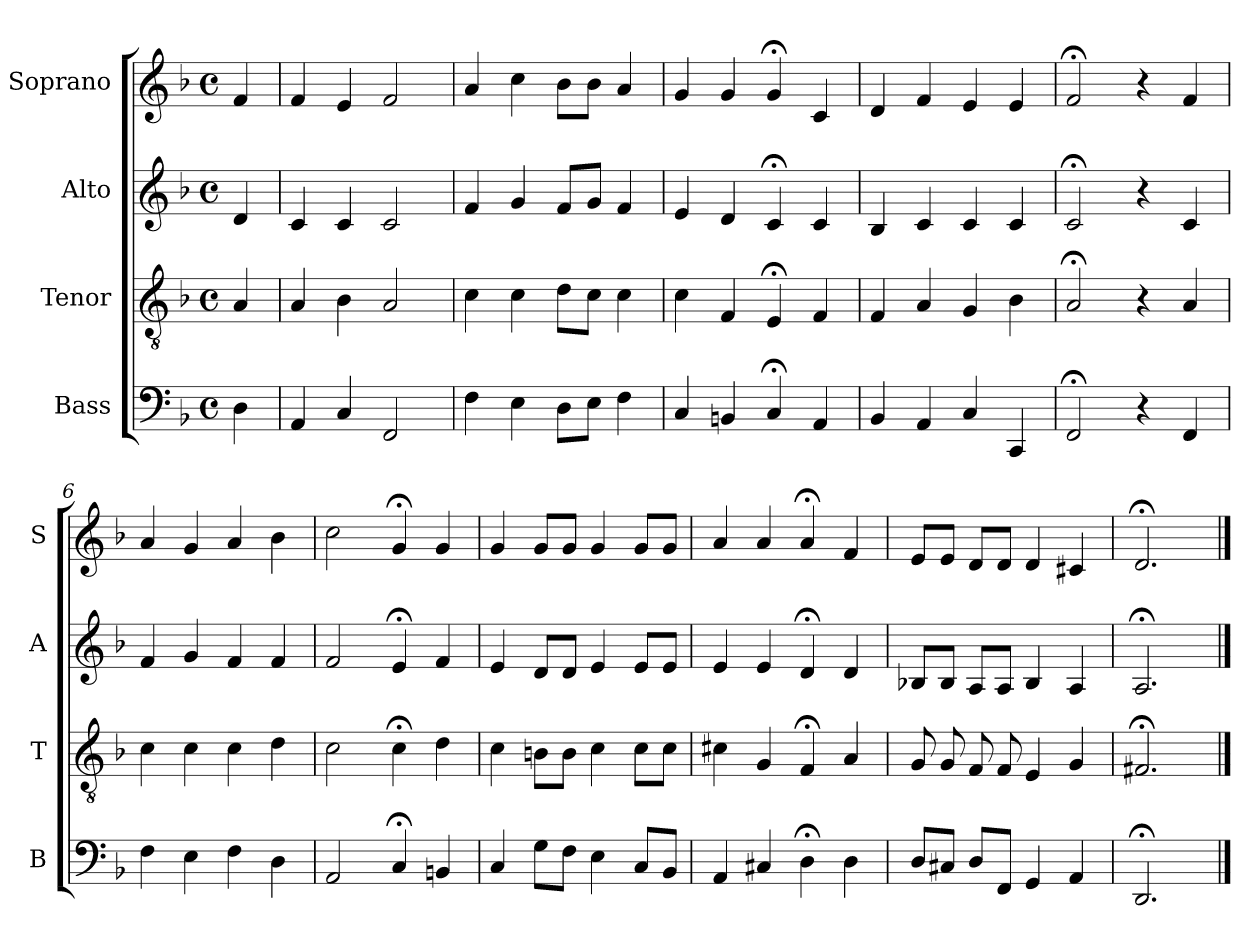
**kern	**kern	**kern	**kern
*part4	*part3	*part2	*part1
*staff4	*staff3	*staff2	*staff1
*I"Bass	*I"Tenor	*I"Alto	*I"Soprano
*I'B	*I'T	*I'A	*I'S
*clefF4	*clefGv2	*clefG2	*clefG2
*k[b-]	*k[b-]	*k[b-]	*k[b-]
*d:	*d:	*d:	*d:
*M4/4	*M4/4	*M4/4	*M4/4
*met(c)	*met(c)	*met(c)	*met(c)
*MM100	*MM100	*MM100	*MM100
=	=	=	=
4D	4A	4d	4f
=1	=1	=1	=1
4AA	4A	4c	4f
4C	4B-	4c	4e
2FF	2A	2c	2f
=2	=2	=2	=2
4F	4c	4f	4a
4E	4c	4g	4cc
8DL	8dL	8fL	8b-L
8EJ	8cJ	8gJ	8b-J
4F	4c	4f	4a
=3	=3	=3	=3
4C	4c	4e	4g
4BBn	4F	4d	4g
4C;<	4E;<	4c;<	4g;<
4AA	4F	4c	4c
=4	=4	=4	=4
4BB-	4F	4B-	4d
4AA	4A	4c	4f
4C	4G	4c	4e
4CC	4B-	4c	4e
=5	=5	=5	=5
2FF;<	2A;<	2c;<	2f;<
4r	4r	4r	4r
4FF	4A	4c	4f
=6	=6	=6	=6
4F	4c	4f	4a
4E	4c	4g	4g
4F	4c	4f	4a
4D	4d	4f	4b-
=7	=7	=7	=7
2AA	2c	2f	2cc
4C;<	4c;<	4e;<	4g;<
4BBn	4d	4f	4g
=8	=8	=8	=8
4C	4c	4e	4g
8GL	8BnL	8dL	8gL
8FJ	8BJ	8dJ	8gJ
4E	4c	4e	4g
8CL	8cL	8eL	8gL
8BB-J	8cJ	8eJ	8gJ
=9	=9	=9	=9
4AA	4c#X	4e	4a
4C#X	4G	4e	4a
4D;<	4F;<	4d;<	4a;<
4D	4A	4d	4f
=10	=10	=10	=10
8DL	8G	8B-XL	8eL
8C#XJ	8G	8B-J	8eJ
8DL	8F	8AL	8dL
8FFJ	8F	8AJ	8dJ
4GG	4E	4B-	4d
4AA	4G	4A	4c#X
=11	=11	=11	=11
2.DD;<	2.F#X;<	2.A;<	2.d;<
==	==	==	==
*-	*-	*-	*-
